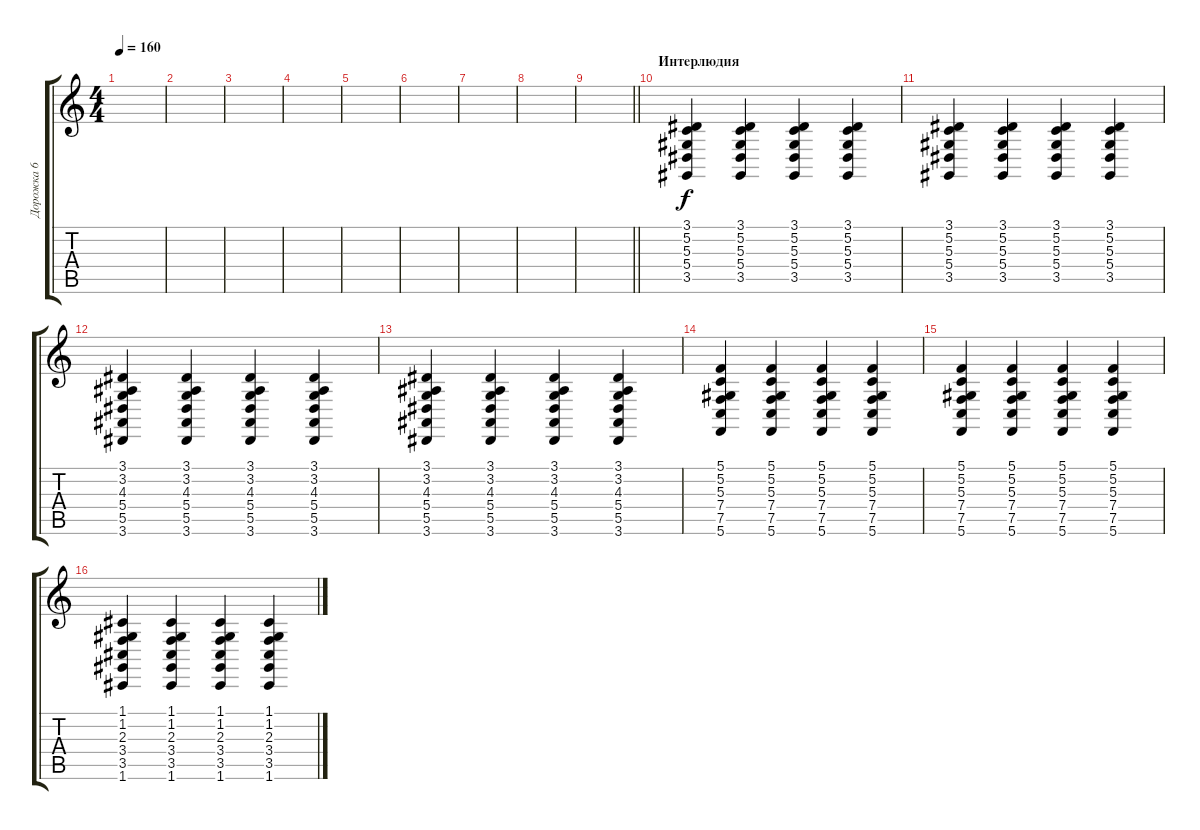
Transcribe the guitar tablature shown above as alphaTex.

\track ("Дорожка 6" "Дорожка 6") {instrument acousticgrandpiano}
\staff {score tabs}
\tuning (C4 G3 Eb3 Bb2 F2 C2) {hide}
\ts (4 4)
\tempo 160
\clef g2
\ks c
|
|
|
|
|
|
|
|
\barLineRight lightlight
|
\section ("" "Интерлюдия")
(3.1 5.2 5.3 5.4 3.5).4 (3.1 5.2 5.3 5.4 3.5).4 (3.1 5.2 5.3 5.4 3.5).4 (3.1 5.2 5.3 5.4 3.5).4 |
(3.1 5.2 5.3 5.4 3.5).4 (3.1 5.2 5.3 5.4 3.5).4 (3.1 5.2 5.3 5.4 3.5).4 (3.1 5.2 5.3 5.4 3.5).4 |
(3.1 3.2 4.3 5.4 5.5 3.6).4 (3.1 3.2 4.3 5.4 5.5 3.6).4 (3.1 3.2 4.3 5.4 5.5 3.6).4 (3.1 3.2 4.3 5.4 5.5 3.6).4 |
(3.1 3.2 4.3 5.4 5.5 3.6).4 (3.1 3.2 4.3 5.4 5.5 3.6).4 (3.1 3.2 4.3 5.4 5.5 3.6).4 (3.1 3.2 4.3 5.4 5.5 3.6).4 |
(5.1 5.2 5.3 7.4 7.5 5.6).4 (5.1 5.2 5.3 7.4 7.5 5.6).4 (5.1 5.2 5.3 7.4 7.5 5.6).4 (5.1 5.2 5.3 7.4 7.5 5.6).4 |
(5.1 5.2 5.3 7.4 7.5 5.6).4 (5.1 5.2 5.3 7.4 7.5 5.6).4 (5.1 5.2 5.3 7.4 7.5 5.6).4 (5.1 5.2 5.3 7.4 7.5 5.6).4 |
(1.1 1.2 2.3 3.4 3.5 1.6).4 (1.1 1.2 2.3 3.4 3.5 1.6).4 (1.1 1.2 2.3 3.4 3.5 1.6).4 (1.1 1.2 2.3 3.4 3.5 1.6).4
